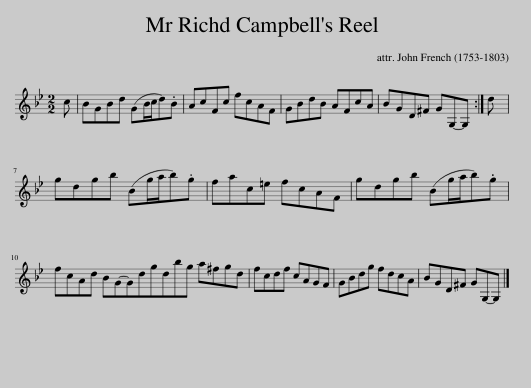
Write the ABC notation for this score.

X:1
L:1/8
M:2/2
I:linebreak $
K:Gmin
V:1 treble
V:1
 c | BGBd (GB/c/d).B | AcFc fcAF | GBdB AFcA | BGD^F GG,-G, :| %5
 d |$ gdgb (Bg/a/b).g | fac=e fcAF | gdgb (Bg/a/b).g |$ fcAd BG-Gdgdbg a^fgd | %10
 fcdf cAGF | GBdg fdcA | BGD^F GG,-G, |] %13
